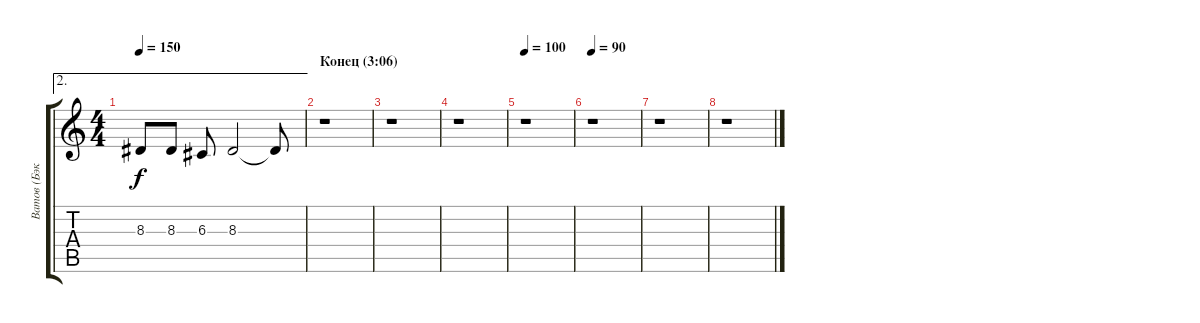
\track ("Ватов (Бэк-вокал)" "Ватов (Бэк") {instrument tremolostrings}
\staff {score tabs}
\tuning (E4 B3 G3 D3 A2 E2) {hide}
\ae 2
\ts (4 4)
\tempo 150
\clef g2
\ks c
8.3.8{dy f} 8.3.8 6.3.8 8.3.2 8.3{t}.8 |
\section ("" "Конец (3:06)")
r.1 |
r.1 |
r.1 |
\tempo 100
r.1 |
\tempo 90
r.1 |
r.1 |
r.1
